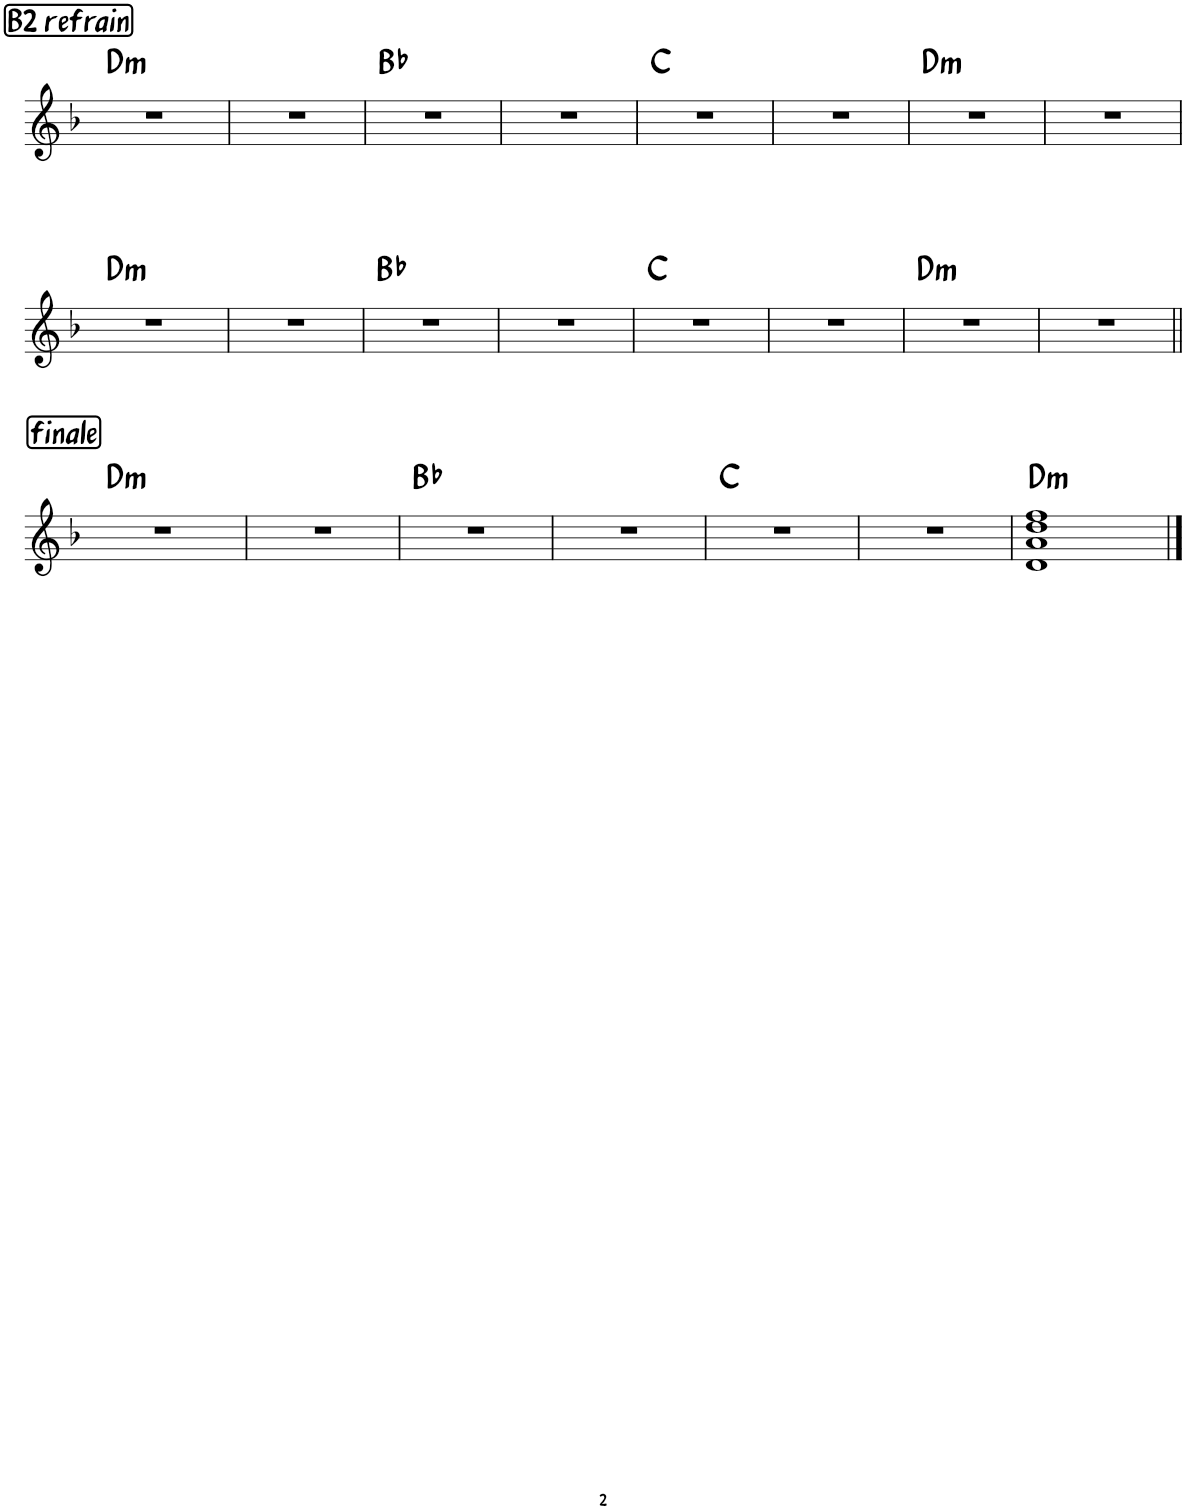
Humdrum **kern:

**kern	**harte
*part1	*part1
*staff1	*
*I"Piano	*
*I'Pno.	*
!!LO:PB:g=z
*clefG2	*
*k[b-]	*
*M4/4	*
!!LO:REH:place=s1:a:cj:fs=14:t=B2 refrain
=63	=63
!	!LO:H:kt=m
1r	D:min
=64	=64
1r	.
=65	=65
1r	Bb:maj
=66	=66
1r	.
=67	=67
1r	C:maj
=68	=68
1r	.
=69	=69
!	!LO:H:kt=m
1r	D:min
=70	=70
1r	.
!!LO:LB:g=z
=71	=71
!	!LO:H:kt=m
1r	D:min
=72	=72
1r	.
=73	=73
1r	Bb:maj
=74	=74
1r	.
=75	=75
1r	C:maj
=76	=76
1r	.
=77	=77
!	!LO:H:kt=m
1r	D:min
=78	=78
1r	.
!!LO:LB:g=z
!!LO:REH:place=s1:a:cj:fs=14:t=finale
=79||	=79||
!	!LO:H:kt=m
1r	D:min
=80	=80
1r	.
=81	=81
1r	Bb:maj
=82	=82
1r	.
=83	=83
1r	C:maj
=84	=84
1r	.
=85	=85
!	!LO:H:kt=m
1d 1a 1dd 1ff	D:min
==	==
*-	*-
